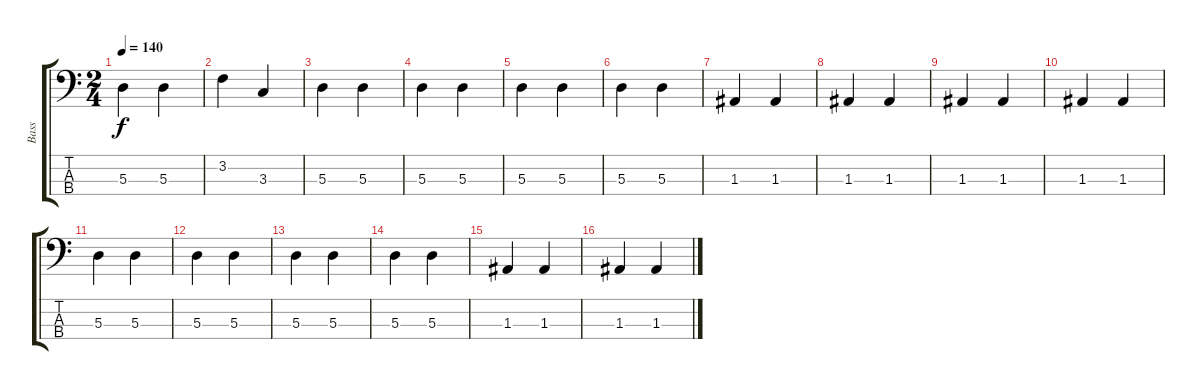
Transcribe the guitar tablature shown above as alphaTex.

\track ("Bass" "Bass") {instrument slapbass2}
\staff {score tabs}
\tuning (G2 D2 A1 E1) {hide}
\ts (2 4)
\tempo 140
\clef f4
\ks c
5.3.4{dy f} 5.3.4 |
3.2.4 3.3.4 |
5.3.4 5.3.4 |
5.3.4 5.3.4 |
5.3.4 5.3.4 |
5.3.4 5.3.4 |
1.3.4 1.3.4 |
1.3.4 1.3.4 |
1.3.4 1.3.4 |
1.3.4 1.3.4 |
5.3.4 5.3.4 |
5.3.4 5.3.4 |
5.3.4 5.3.4 |
5.3.4 5.3.4 |
1.3.4 1.3.4 |
1.3.4 1.3.4
